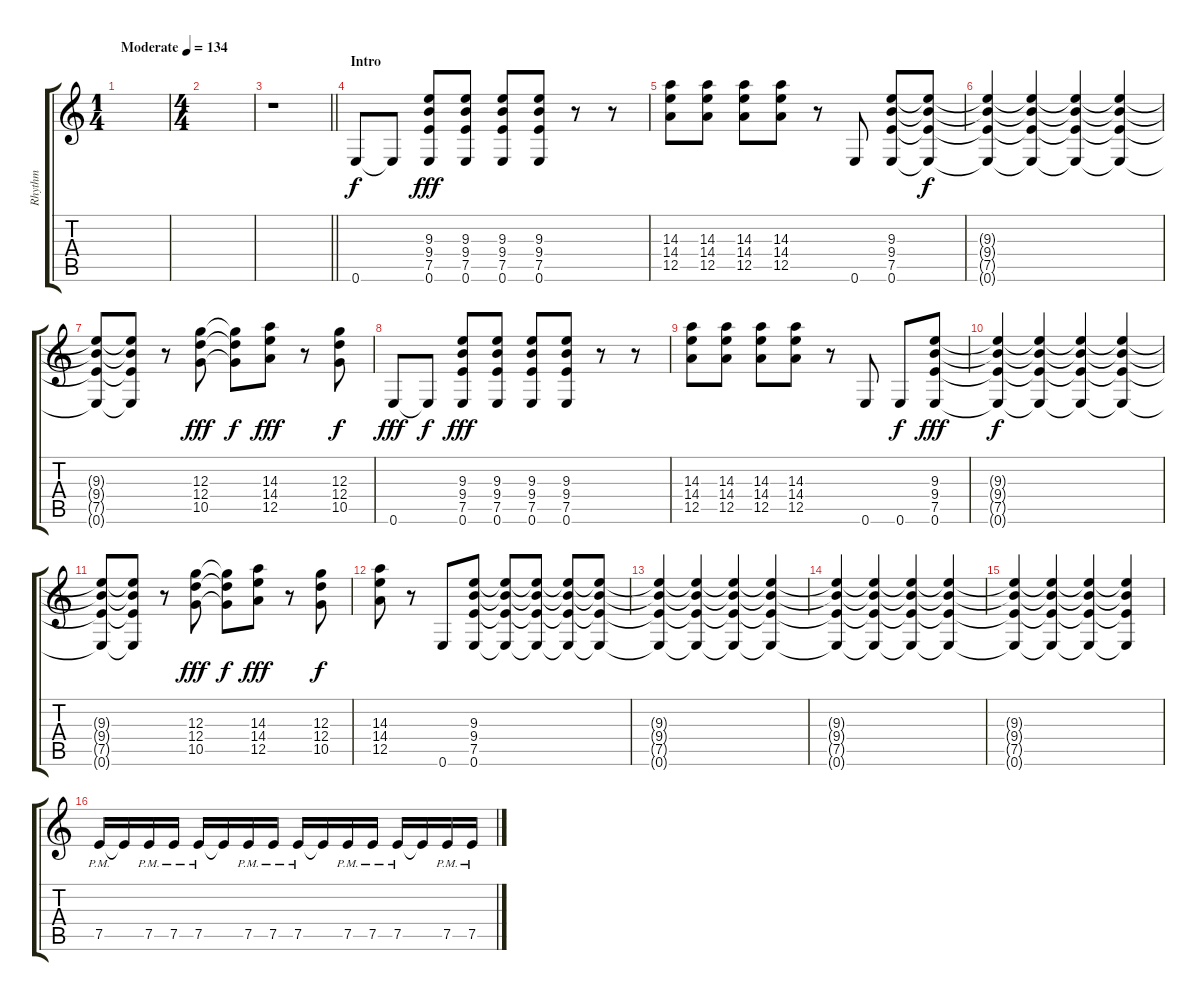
\track ("Rhythm" "Rhythm") {instrument distortionguitar}
\staff {score tabs}
\tuning (E4 B3 G3 D3 A2 E2) {hide}
\ts (1 4)
\tempo (134 "Moderate")
\clef g2
\ks c
|
\ts (4 4)
|
\barLineRight lightlight
r.1 |
\section ("" "Intro")
0.6.8 0.6{t}.8{dy f} (9.3 9.4 7.5 0.6).8{dy fff} (9.3 9.4 7.5 0.6).8 (9.3 9.4 7.5 0.6).8 (9.3 9.4 7.5 0.6).8 r.8 r.8 |
(14.3 14.4 12.5).8 (14.3 14.4 12.5).8 (14.3 14.4 12.5).8 (14.3 14.4 12.5).8 r.8 0.6.8 (9.3 9.4 7.5 0.6).8 (9.3{t} 9.4{t} 7.5{t} 0.6{t}).8{dy f} |
(9.3{t} 9.4{t} 7.5{t} 0.6{t}).4 (9.3{t} 9.4{t} 7.5{t} 0.6{t}).4 (9.3{t} 9.4{t} 7.5{t} 0.6{t}).4 (9.3{t} 9.4{t} 7.5{t} 0.6{t}).4 |
(9.3{t} 9.4{t} 7.5{t} 0.6{t}).8 (9.3{t} 9.4{t} 7.5{t} 0.6{t}).8 r.8 (12.3 12.4 10.5).8{dy fff} (12.3{t} 12.4{t} 10.5{t}).8{dy f} (14.3 14.4 12.5).8{dy fff} r.8 (12.3 12.4 10.5).8{dy f} |
0.6.8{dy fff} 0.6{t}.8{dy f} (9.3 9.4 7.5 0.6).8{dy fff} (9.3 9.4 7.5 0.6).8 (9.3 9.4 7.5 0.6).8 (9.3 9.4 7.5 0.6).8 r.8 r.8 |
(14.3 14.4 12.5).8 (14.3 14.4 12.5).8 (14.3 14.4 12.5).8 (14.3 14.4 12.5).8 r.8 0.6.8 0.6.8{dy f} (9.3 9.4 7.5 0.6).8{dy fff} |
(9.3{t} 9.4{t} 7.5{t} 0.6{t}).4{dy f} (9.3{t} 9.4{t} 7.5{t} 0.6{t}).4 (9.3{t} 9.4{t} 7.5{t} 0.6{t}).4 (9.3{t} 9.4{t} 7.5{t} 0.6{t}).4 |
(9.3{t} 9.4{t} 7.5{t} 0.6{t}).8 (9.3{t} 9.4{t} 7.5{t} 0.6{t}).8 r.8 (12.3 12.4 10.5).8{dy fff} (12.3{t} 12.4{t} 10.5{t}).8{dy f} (14.3 14.4 12.5).8{dy fff} r.8 (12.3 12.4 10.5).8{dy f} |
(14.3 14.4 12.5).8 r.8 0.6.8 (9.3 9.4 7.5 0.6).8 (9.3{t} 9.4{t} 7.5{t} 0.6{t}).8 (9.3{t} 9.4{t} 7.5{t} 0.6{t}).8 (9.3{t} 9.4{t} 7.5{t} 0.6{t}).8 (9.3{t} 9.4{t} 7.5{t} 0.6{t}).8 |
(9.3{t} 9.4{t} 7.5{t} 0.6{t}).4 (9.3{t} 9.4{t} 7.5{t} 0.6{t}).4 (9.3{t} 9.4{t} 7.5{t} 0.6{t}).4 (9.3{t} 9.4{t} 7.5{t} 0.6{t}).4 |
(9.3{t} 9.4{t} 7.5{t} 0.6{t}).4 (9.3{t} 9.4{t} 7.5{t} 0.6{t}).4 (9.3{t} 9.4{t} 7.5{t} 0.6{t}).4 (9.3{t} 9.4{t} 7.5{t} 0.6{t}).4 |
(9.3{t} 9.4{t} 7.5{t} 0.6{t}).4 (9.3{t} 9.4{t} 7.5{t} 0.6{t}).4 (9.3{t} 9.4{t} 7.5{t} 0.6{t}).4 (9.3{t} 9.4{t} 7.5{t} 0.6{t}).4 |
7.5{pm}.16 7.5{t}.16 7.5{pm}.16 7.5{pm}.16 7.5{pm}.16 7.5{t}.16 7.5{pm}.16 7.5{pm}.16 7.5{pm}.16 7.5{t}.16 7.5{pm}.16 7.5{pm}.16 7.5{pm}.16 7.5{t}.16 7.5{pm}.16 7.5{pm}.16
